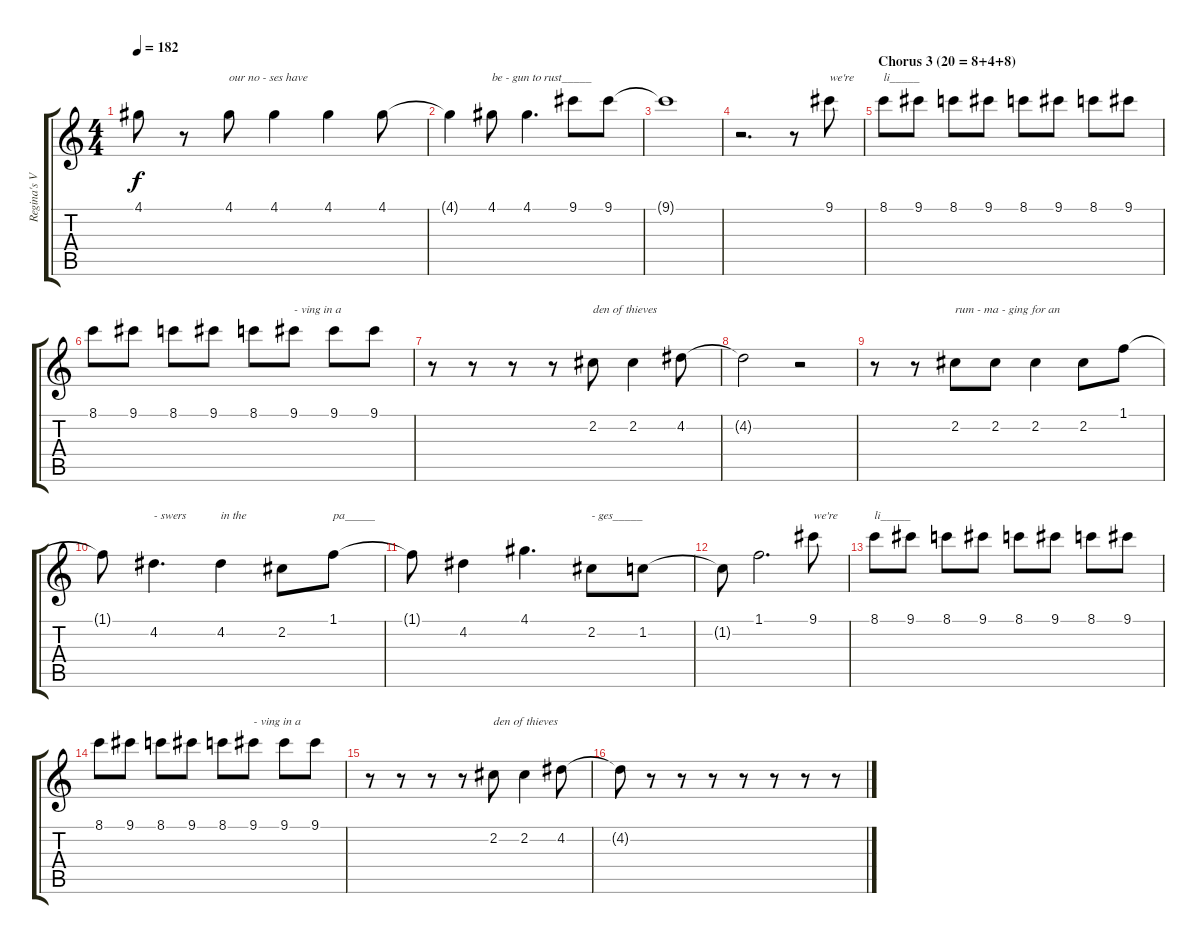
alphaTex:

\track ("Regina's Voicebox" "Regina's V") {instrument distortionguitar}
\staff {score tabs}
\tuning (E4 B3 G3 D3 A2 E2) {hide}
\ts (4 4)
\tempo 182
\clef g2
\ks c
4.1{t}.8{dy f} r.8 4.1.8{txt "our no - ses have"} 4.1.4 4.1.4 4.1.8 |
4.1{t}.4 4.1.8{txt "be - gun to rust_____"} 4.1.4{d} 9.1.8 9.1.8 |
9.1{t}.1 |
r.2{d} r.8 9.1.8{txt "we're"} |
\section ("" "Chorus 3 (20 = 8+4+8)")
8.1.8{txt "li_____"} 9.1.8 8.1.8 9.1.8 8.1.8 9.1.8 8.1.8 9.1.8 |
8.1.8 9.1.8 8.1.8 9.1.8 8.1.8 9.1.8{txt "- ving in a"} 9.1.8 9.1.8 |
r.8 r.8 r.8 r.8 2.2.8{txt "den of thieves"} 2.2.4 4.2.8 |
4.2{t}.2 r.2 |
r.8 r.8 2.2.8{txt "rum - ma - ging for an"} 2.2.8 2.2.4 2.2.8 1.1.8 |
1.1{t}.8 4.2.4{d txt "- swers"} 4.2.4{txt "in the"} 2.2.8 1.1.8{txt "pa_____"} |
1.1{t}.8 4.2.4 4.1.4{d} 2.2.8{txt "- ges_____"} 1.2.8 |
1.2{t}.8 1.1.2{d} 9.1.8{txt "we're"} |
8.1.8{txt "li_____"} 9.1.8 8.1.8 9.1.8 8.1.8 9.1.8 8.1.8 9.1.8 |
8.1.8 9.1.8 8.1.8 9.1.8 8.1.8 9.1.8{txt "- ving in a"} 9.1.8 9.1.8 |
r.8 r.8 r.8 r.8 2.2.8{txt "den of thieves"} 2.2.4 4.2.8 |
4.2{t}.8 r.8 r.8 r.8 r.8 r.8 r.8 r.8
